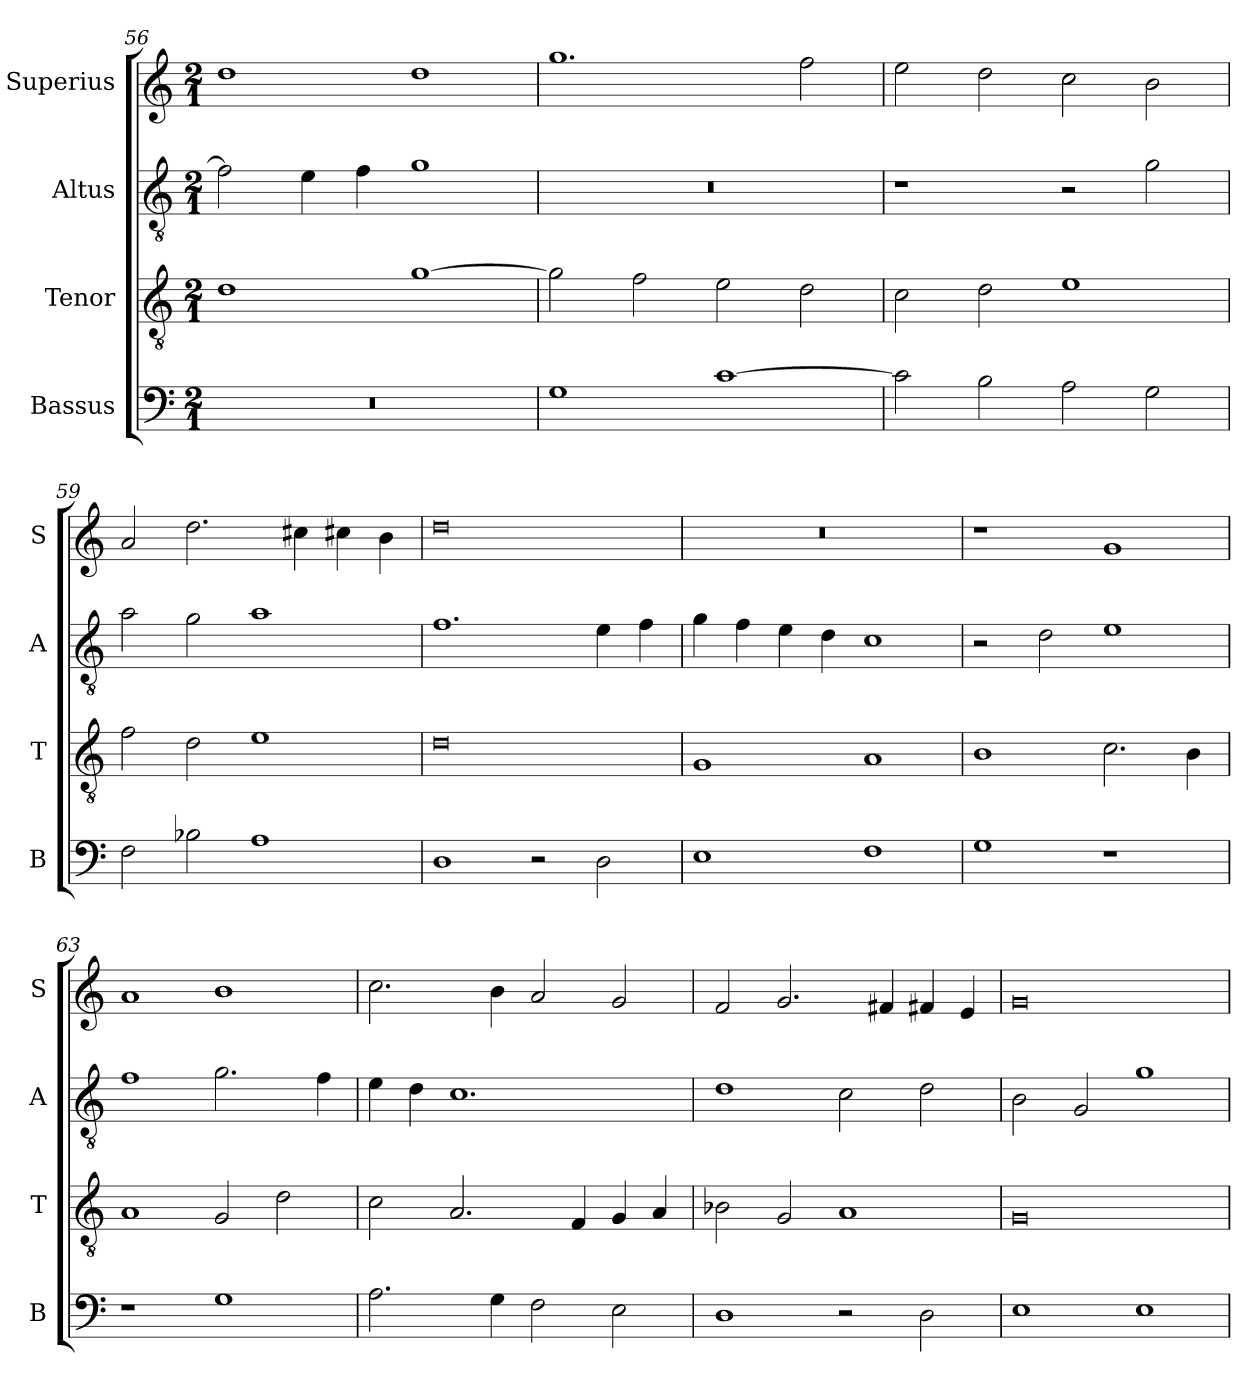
**kern	**kern	**kern	**kern
*part4	*part3	*part2	*part1
*staff4	*staff3	*staff2	*staff1
*I"Bassus	*I"Tenor	*I"Altus	*I"Superius
*I'B	*I'T	*I'A	*I'S
*clefF4	*clefGv2	*clefGv2	*clefG2
*k[]	*k[]	*k[]	*k[]
*M2/1	*M2/1	*M2/1	*M2/1
=56	=56	=56	=56
0r	1d	2f\]	1dd
.	.	4e\	.
.	.	4f\	.
.	[1g	1g	1dd
=57	=57	=57	=57
1G	2g\]	0r	1.gg
.	2f\	.	.
[1c	2e\	.	.
.	2d\	.	2ff\
=58	=58	=58	=58
2c\]	2c\	1r	2ee\
2B\	2d\	.	2dd\
2A\	1e	2r	2cc\
2G\	.	2g\	2b\
=59	=59	=59	=59
2F\	2f\	2a\	2a/
2B-X\	2d\	2g\	2.dd\
1A	1e	1a	.
.	.	.	4cc#X\
.	.	.	4cc#X\
.	.	.	4b\
=60	=60	=60	=60
1D	0d	1.f	0dd
2r	.	.	.
2D\	.	4e\	.
.	.	4f\	.
=61	=61	=61	=61
1E	1G	4g\	0r
.	.	4f\	.
.	.	4e\	.
.	.	4d\	.
1F	1A	1c	.
=62	=62	=62	=62
1G	1B	2r	1r
.	.	2d\	.
1r	2.c\	1e	1g
.	4B\	.	.
=63	=63	=63	=63
1r	1A	1f	1a
1G	2G/	2.g\	1b
.	2d\	.	.
.	.	4f\	.
=64	=64	=64	=64
2.A\	2c\	4e\	2.cc\
.	.	4d\	.
.	2.A/	1.c	.
4G\	.	.	4b\
2F\	.	.	2a/
.	4F/	.	.
2E\	4G/	.	2g/
.	4A/	.	.
=65	=65	=65	=65
1D	2B-X\	1d	2f/
.	2G/	.	2.g/
2r	1A	2c\	.
.	.	.	4f#X/
2D\	.	2d\	4f#X/
.	.	.	4e/
=66	=66	=66	=66
1E	0G	2B\	0g
.	.	2G/	.
1E	.	1g	.
=	=	=	=
*-	*-	*-	*-
